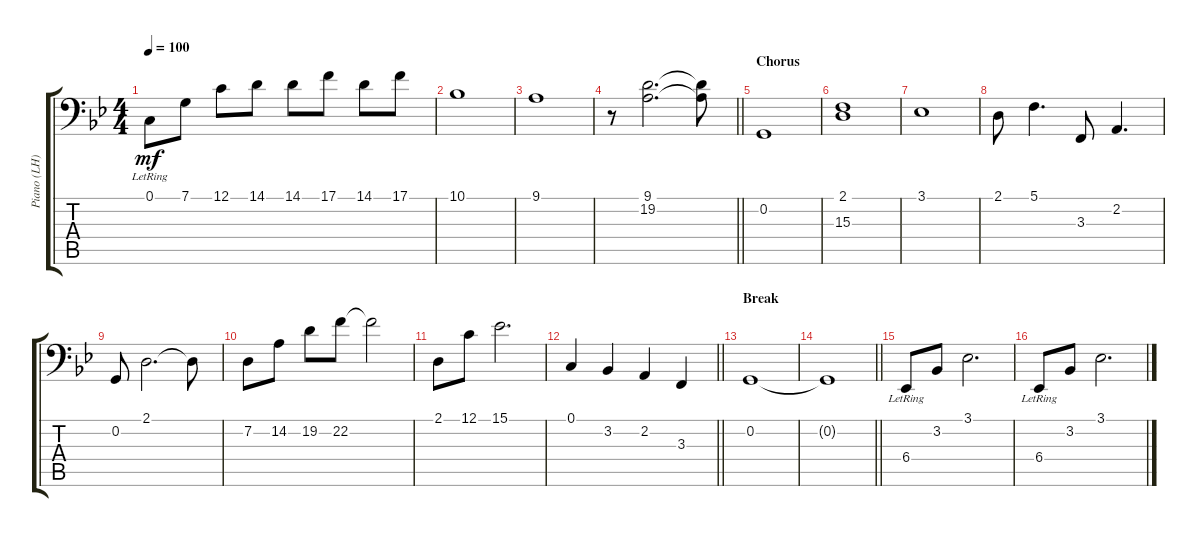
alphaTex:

\track ("Piano (LH)" "Piano (LH)") {instrument acousticgrandpiano}
\staff {score tabs}
\tuning (C3 G2 D2 A1 E1 B0) {hide}
\ts (4 4)
\tempo 100
\clef f4
\ks gminor
0.1{lr}.8{dy mf} 7.1.8 12.1.8 14.1.8 14.1.8 17.1.8 14.1.8 17.1.8 |
10.1.1 |
9.1.1 |
\barLineRight lightlight
r.8 (9.1 19.2).2{d} (9.1{t} 19.2{t}).8 |
\section ("" "Chorus")
0.2.1 |
(2.1 15.3).1 |
3.1.1 |
2.1.8 5.1.4{d} 3.3.8 2.2.4{d} |
0.2.8 2.1.2{d} 2.1{t}.8 |
7.2.8 14.2.8 19.2.8 22.2.8 22.2{t}.2 |
2.1.8 12.1.8 15.1.2{d} |
\barLineRight lightlight
0.1.4 3.2.4 2.2.4 3.3.4 |
\section ("" "Break")
0.2.1 |
\barLineRight lightlight
0.2{t}.1 |
6.4{lr}.8 3.2.8 3.1.2{d} |
6.4{lr}.8 3.2.8 3.1.2{d}
